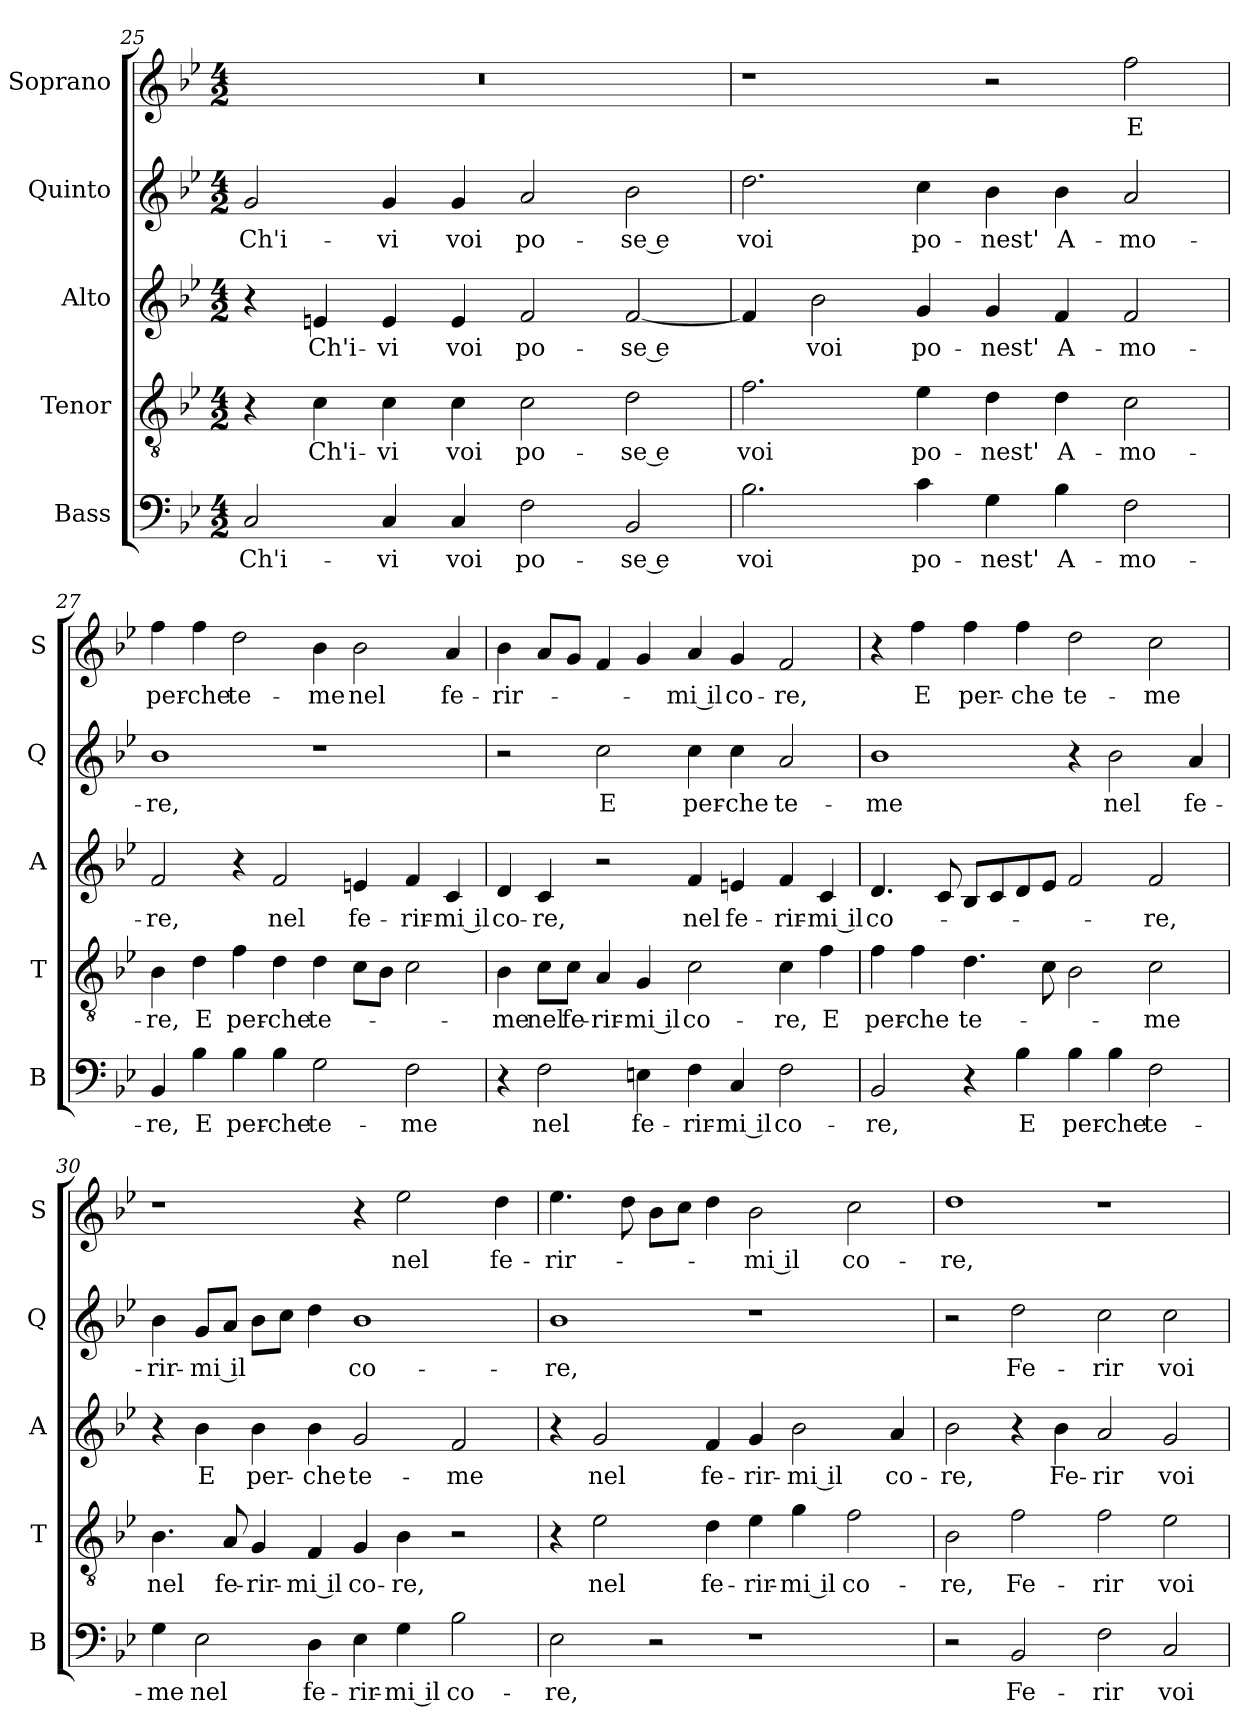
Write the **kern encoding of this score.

**kern	**text	**kern	**text	**kern	**text	**kern	**text	**kern	**text
*part5	*part5	*part4	*part4	*part3	*part3	*part2	*part2	*part1	*part1
*staff5	*staff5	*staff4	*staff4	*staff3	*staff3	*staff2	*staff2	*staff1	*staff1
*I"Bass	*	*I"Tenor	*	*I"Alto	*	*I"Quinto	*	*I"Soprano	*
*I'B	*	*I'T	*	*I'A	*	*I'Q	*	*I'S	*
*clefF4	*	*clefGv2	*	*clefG2	*	*clefG2	*	*clefG2	*
*k[b-e-]	*	*k[b-e-]	*	*k[b-e-]	*	*k[b-e-]	*	*k[b-e-]	*
*B-:	*	*B-:	*	*B-:	*	*B-:	*	*B-:	*
*M4/2	*	*M4/2	*	*M4/2	*	*M4/2	*	*M4/2	*
=25	=25	=25	=25	=25	=25	=25	=25	=25	=25
!	!LO:LY:b	!	!	!	!	!	!LO:LY:b	!	!
2C/	Ch'i-	4r	.	4r	.	2g/	Ch'i-	0r	.
!	!	!	!LO:LY:b	!	!LO:LY:b	!	!	!	!
.	.	4c\	Ch'i-	4en/	Ch'i-	.	.	.	.
!	!LO:LY:b	!	!LO:LY:b	!	!LO:LY:b	!	!LO:LY:b	!	!
4C/	-vi	4c\	-vi	4e/	-vi	4g/	-vi	.	.
!	!LO:LY:b	!	!LO:LY:b	!	!LO:LY:b	!	!LO:LY:b	!	!
4C/	voi	4c\	voi	4e/	voi	4g/	voi	.	.
!	!LO:LY:b	!	!LO:LY:b	!	!LO:LY:b	!	!LO:LY:b	!	!
2F\	po-	2c\	po-	2f/	po-	2a/	po-	.	.
!	!LO:LY:b	!	!LO:LY:b	!	!LO:LY:b	!	!LO:LY:b	!	!
2BB-/	-se e	2d\	-se e	[2f/	-se e	2b-\	-se e	.	.
=26	=26	=26	=26	=26	=26	=26	=26	=26	=26
!	!LO:LY:b	!	!LO:LY:b	!	!	!	!LO:LY:b	!	!
2.B-\	voi	2.f\	voi	4f/]	.	2.dd\	voi	1r	.
!	!	!	!	!	!LO:LY:b	!	!	!	!
.	.	.	.	2b-\	voi	.	.	.	.
!	!LO:LY:b	!	!LO:LY:b	!	!LO:LY:b	!	!LO:LY:b	!	!
4c\	po-	4e-\	po-	4g/	po-	4cc\	po-	.	.
!	!LO:LY:b	!	!LO:LY:b	!	!LO:LY:b	!	!LO:LY:b	!	!
4G\	-nest'	4d\	-nest'	4g/	-nest'	4b-\	-nest'	2r	.
!	!LO:LY:b	!	!LO:LY:b	!	!LO:LY:b	!	!LO:LY:b	!	!
4B-\	A-	4d\	A-	4f/	A-	4b-\	A-	.	.
!	!LO:LY:b	!	!LO:LY:b	!	!LO:LY:b	!	!LO:LY:b	!	!LO:LY:b
2F\	-mo-	2c\	-mo-	2f/	-mo-	2a/	-mo-	2ff\	E
!!LO:LB:g=z
=27	=27	=27	=27	=27	=27	=27	=27	=27	=27
!	!LO:LY:b	!	!LO:LY:b	!	!LO:LY:b	!	!LO:LY:b	!	!LO:LY:b
4BB-/	-re,	4B-\	-re,	2f/	-re,	1b-	-re,	4ff\	per-
!	!LO:LY:b	!	!LO:LY:b	!	!	!	!	!	!LO:LY:b
4B-\	E	4d\	E	.	.	.	.	4ff\	-che
!	!LO:LY:b	!	!LO:LY:b	!	!	!	!	!	!LO:LY:b
4B-\	per-	4f\	per-	4r	.	.	.	2dd\	te-
!	!LO:LY:b	!	!LO:LY:b	!	!LO:LY:b	!	!	!	!
4B-\	-che	4d\	-che	2f/	nel	.	.	.	.
!	!LO:LY:b	!	!LO:LY:b	!	!	!	!	!	!LO:LY:b
2G\	te-	4d\	te-	.	.	1r	.	4b-\	-me
!	!	!	!	!	!LO:LY:b	!	!	!	!LO:LY:b
.	.	8c\L	.	4en/	fe-	.	.	2b-\	nel
.	.	8B-\J	.	.	.	.	.	.	.
!	!LO:LY:b	!	!	!	!LO:LY:b	!	!	!	!
2F\	-me	2c\	.	4f/	-rir-	.	.	.	.
!	!	!	!	!	!LO:LY:b	!	!	!	!LO:LY:b
.	.	.	.	4c/	-mi il	.	.	4a/	fe-
=28	=28	=28	=28	=28	=28	=28	=28	=28	=28
!	!	!	!LO:LY:b	!	!LO:LY:b	!	!	!	!LO:LY:b
4r	.	4B-\	-me	4d/	co-	2r	.	4b-\	-rir-
!	!LO:LY:b	!	!LO:LY:b	!	!LO:LY:b	!	!	!	!
2F\	nel	8c\L	nel	4c/	-re,	.	.	8a/L	.
!	!	!	!LO:LY:b	!	!	!	!	!	!
.	.	8c\J	fe-	.	.	.	.	8g/J	.
!	!	!	!LO:LY:b	!	!	!	!LO:LY:b	!	!
.	.	4A/	-rir-	2r	.	2cc\	E	4f/	.
!	!LO:LY:b	!	!LO:LY:b	!	!	!	!	!	!
4En\	fe-	4G/	-mi il	.	.	.	.	4g/	.
!	!LO:LY:b	!	!LO:LY:b	!	!LO:LY:b	!	!LO:LY:b	!	!LO:LY:b
4F\	-rir-	2c\	co-	4f/	nel	4cc\	per-	4a/	-mi il
!	!LO:LY:b	!	!	!	!LO:LY:b	!	!LO:LY:b	!	!LO:LY:b
4C/	-mi il	.	.	4en/	fe-	4cc\	-che	4g/	co-
!	!LO:LY:b	!	!LO:LY:b	!	!LO:LY:b	!	!LO:LY:b	!	!LO:LY:b
2F\	co-	4c\	-re,	4f/	-rir-	2a/	te-	2f/	-re,
!	!	!	!LO:LY:b	!	!LO:LY:b	!	!	!	!
.	.	4f\	E	4c/	-mi il	.	.	.	.
=29	=29	=29	=29	=29	=29	=29	=29	=29	=29
!	!LO:LY:b	!	!LO:LY:b	!	!LO:LY:b	!	!LO:LY:b	!	!
2BB-/	-re,	4f\	per-	4.d/	co-	1b-	-me	4r	.
!	!	!	!LO:LY:b	!	!	!	!	!	!LO:LY:b
.	.	4f\	-che	.	.	.	.	4ff\	E
.	.	.	.	8c/	.	.	.	.	.
!	!	!	!LO:LY:b	!	!	!	!	!	!LO:LY:b
4r	.	4.d\	te-	8B-/L	.	.	.	4ff\	per-
.	.	.	.	8c/	.	.	.	.	.
!	!LO:LY:b	!	!	!	!	!	!	!	!LO:LY:b
4B-\	E	.	.	8d/	.	.	.	4ff\	-che
.	.	8c\	.	8e-/J	.	.	.	.	.
!	!LO:LY:b	!	!	!	!	!	!	!	!LO:LY:b
4B-\	per-	2B-\	.	2f/	.	4r	.	2dd\	te-
!	!LO:LY:b	!	!	!	!	!	!LO:LY:b	!	!
4B-\	-che	.	.	.	.	2b-\	nel	.	.
!	!LO:LY:b	!	!LO:LY:b	!	!LO:LY:b	!	!	!	!LO:LY:b
2F\	te-	2c\	-me	2f/	-re,	.	.	2cc\	-me
!	!	!	!	!	!	!	!LO:LY:b	!	!
.	.	.	.	.	.	4a/	fe-	.	.
!!LO:PB:g=z
=30	=30	=30	=30	=30	=30	=30	=30	=30	=30
!	!LO:LY:b	!	!LO:LY:b	!	!	!	!LO:LY:b	!	!
4G\	-me	4.B-\	nel	4r	.	4b-\	-rir-	1r	.
!	!LO:LY:b	!	!	!	!LO:LY:b	!	!LO:LY:b	!	!
2E-\	nel	.	.	4b-\	E	8g/L	-mi il	.	.
!	!	!	!LO:LY:b	!	!	!	!	!	!
.	.	8A/	fe-	.	.	8a/J	.	.	.
!	!	!	!LO:LY:b	!	!LO:LY:b	!	!	!	!
.	.	4G/	-rir-	4b-\	per-	8b-\L	.	.	.
.	.	.	.	.	.	8cc\J	.	.	.
!	!LO:LY:b	!	!LO:LY:b	!	!LO:LY:b	!	!	!	!
4D\	fe-	4F/	-mi il	4b-\	-che	4dd\	.	.	.
!	!LO:LY:b	!	!LO:LY:b	!	!LO:LY:b	!	!LO:LY:b	!	!
4E-\	-rir-	4G/	co-	2g/	te-	1b-	co-	4r	.
!	!LO:LY:b	!	!LO:LY:b	!	!	!	!	!	!LO:LY:b
4G\	-mi il	4B-\	-re,	.	.	.	.	2ee-\	nel
!	!LO:LY:b	!	!	!	!LO:LY:b	!	!	!	!
2B-\	co-	2r	.	2f/	-me	.	.	.	.
!	!	!	!	!	!	!	!	!	!LO:LY:b
.	.	.	.	.	.	.	.	4dd\	fe-
=31	=31	=31	=31	=31	=31	=31	=31	=31	=31
!	!LO:LY:b	!	!	!	!	!	!LO:LY:b	!	!LO:LY:b
2E-\	-re,	4r	.	4r	.	1b-	-re,	4.ee-\	-rir-
!	!	!	!LO:LY:b	!	!LO:LY:b	!	!	!	!
.	.	2e-\	nel	2g/	nel	.	.	.	.
.	.	.	.	.	.	.	.	8dd\	.
2r	.	.	.	.	.	.	.	8b-\L	.
.	.	.	.	.	.	.	.	8cc\J	.
!	!	!	!LO:LY:b	!	!LO:LY:b	!	!	!	!
.	.	4d\	fe-	4f/	fe-	.	.	4dd\	.
!	!	!	!LO:LY:b	!	!LO:LY:b	!	!	!	!LO:LY:b
1r	.	4e-\	-rir-	4g/	-rir-	1r	.	2b-\	-mi il
!	!	!	!LO:LY:b	!	!LO:LY:b	!	!	!	!
.	.	4g\	-mi il	2b-\	-mi il	.	.	.	.
!	!	!	!LO:LY:b	!	!	!	!	!	!LO:LY:b
.	.	2f\	co-	.	.	.	.	2cc\	co-
!	!	!	!	!	!LO:LY:b	!	!	!	!
.	.	.	.	4a/	co-	.	.	.	.
=32	=32	=32	=32	=32	=32	=32	=32	=32	=32
!	!	!	!LO:LY:b	!	!LO:LY:b	!	!	!	!LO:LY:b
2r	.	2B-\	-re,	2b-\	-re,	2r	.	1dd	-re,
!	!LO:LY:b	!	!LO:LY:b	!	!	!	!LO:LY:b	!	!
2BB-/	Fe-	2f\	Fe-	4r	.	2dd\	Fe-	.	.
!	!	!	!	!	!LO:LY:b	!	!	!	!
.	.	.	.	4b-\	Fe-	.	.	.	.
!	!LO:LY:b	!	!LO:LY:b	!	!LO:LY:b	!	!LO:LY:b	!	!
2F\	-rir	2f\	-rir	2a/	-rir	2cc\	-rir	1r	.
!	!LO:LY:b	!	!LO:LY:b	!	!LO:LY:b	!	!LO:LY:b	!	!
2C/	voi	2e-\	voi	2g/	voi	2cc\	voi	.	.
=	=	=	=	=	=	=	=	=	=
*-	*-	*-	*-	*-	*-	*-	*-	*-	*-
